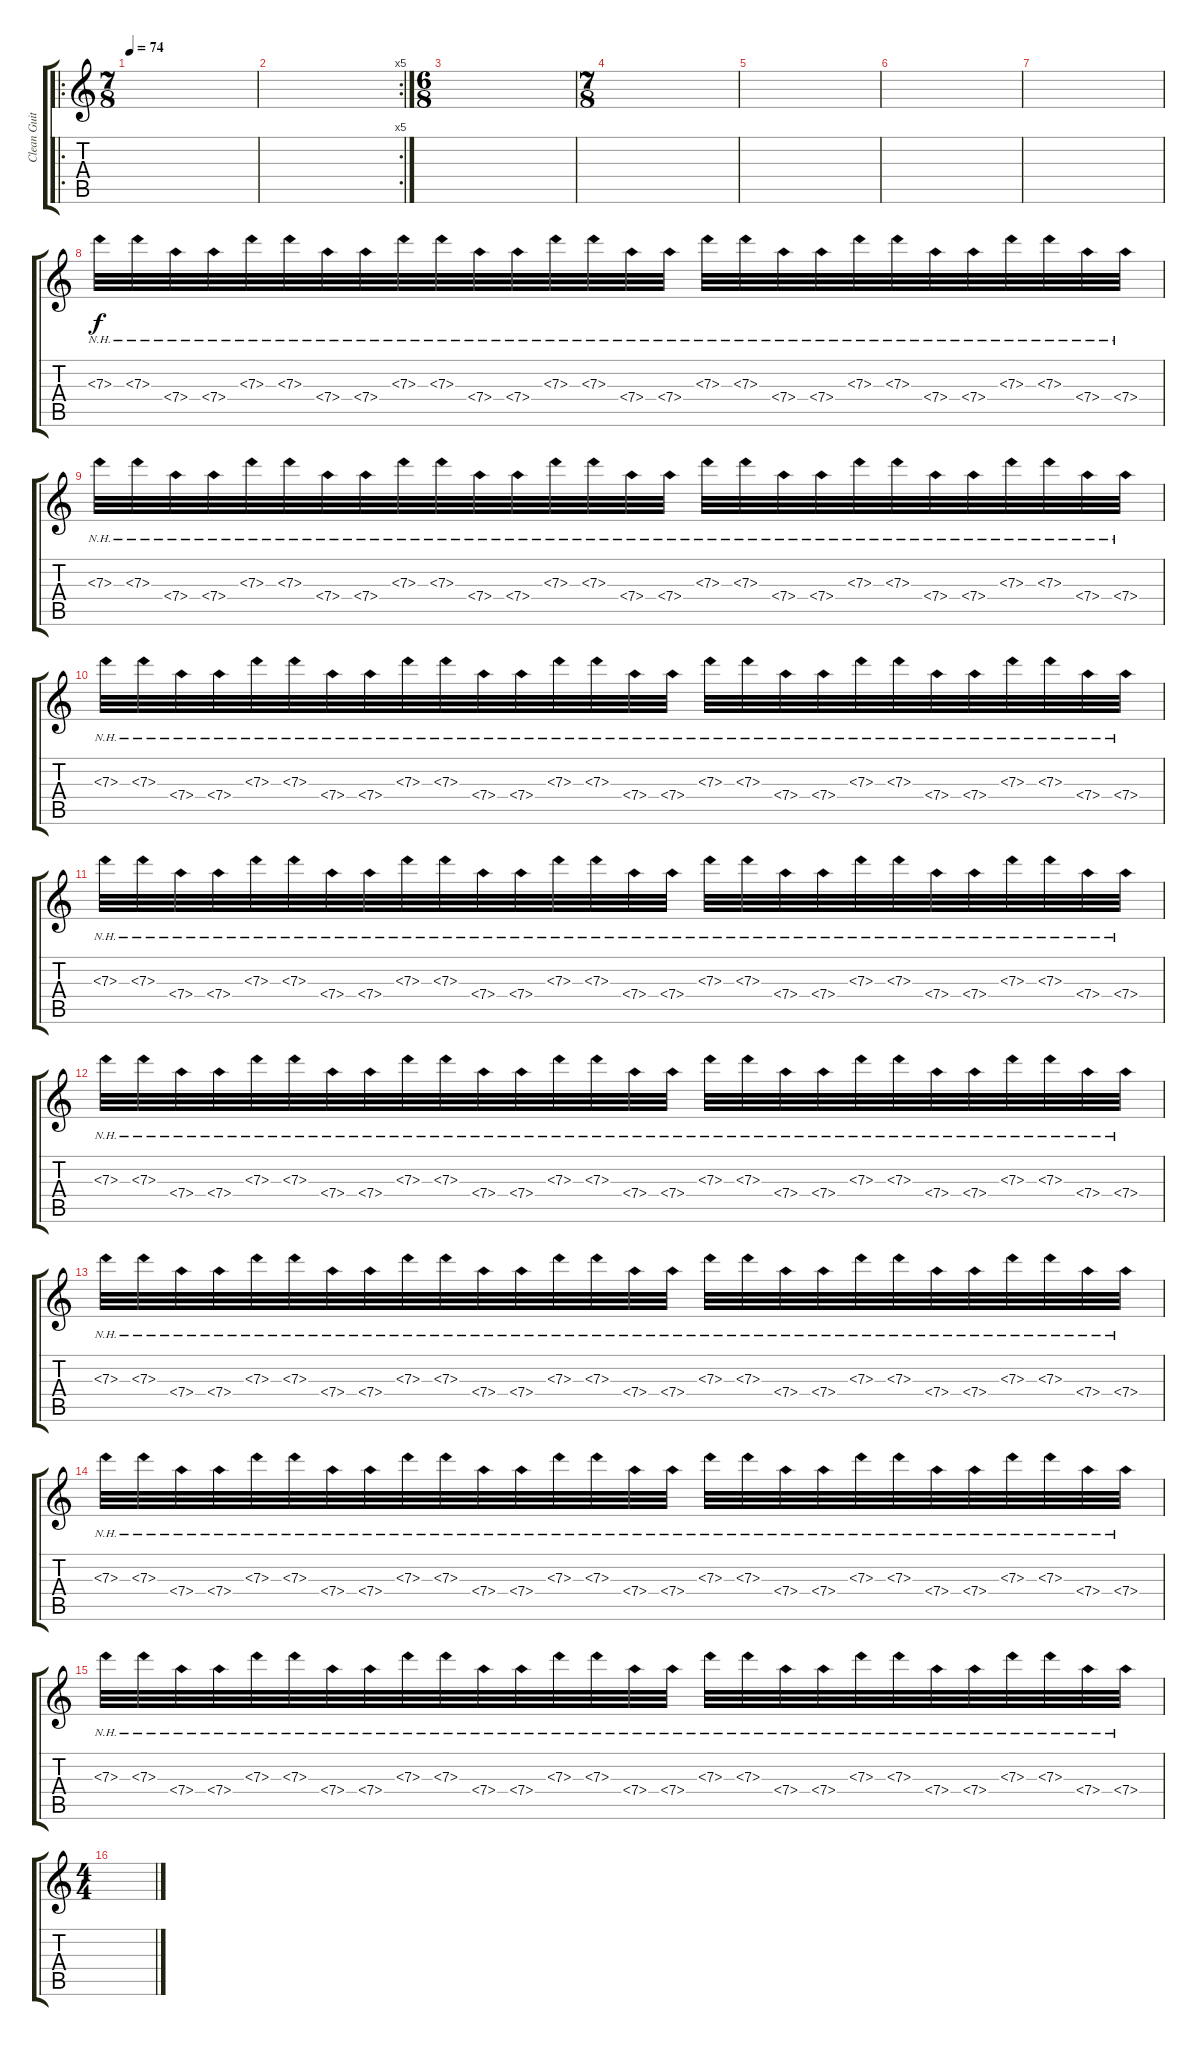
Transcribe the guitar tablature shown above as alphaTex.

\track ("Clean Guitar" "Clean Guit") {instrument electricguitarjazz}
\staff {score tabs}
\tuning (E4 B3 G3 D3 A2 D2) {hide}
\ro
\ts (7 8)
\tempo 74
\clef g2
\ks c
|
\rc 5
|
\ts (6 8)
|
\ts (7 8)
|
|
|
|
7.3{nh}.32{volume 7} 7.3{nh}.32 7.4{nh}.32 7.4{nh}.32 7.3{nh}.32 7.3{nh}.32 7.4{nh}.32 7.4{nh}.32 7.3{nh}.32 7.3{nh}.32 7.4{nh}.32 7.4{nh}.32 7.3{nh}.32 7.3{nh}.32 7.4{nh}.32 7.4{nh}.32 7.3{nh}.32 7.3{nh}.32 7.4{nh}.32 7.4{nh}.32 7.3{nh}.32 7.3{nh}.32 7.4{nh}.32 7.4{nh}.32 7.3{nh}.32 7.3{nh}.32 7.4{nh}.32 7.4{nh}.32 |
7.3{nh}.32{volume 7} 7.3{nh}.32 7.4{nh}.32 7.4{nh}.32 7.3{nh}.32 7.3{nh}.32 7.4{nh}.32 7.4{nh}.32 7.3{nh}.32 7.3{nh}.32 7.4{nh}.32 7.4{nh}.32 7.3{nh}.32 7.3{nh}.32 7.4{nh}.32 7.4{nh}.32 7.3{nh}.32 7.3{nh}.32 7.4{nh}.32 7.4{nh}.32 7.3{nh}.32 7.3{nh}.32 7.4{nh}.32 7.4{nh}.32 7.3{nh}.32 7.3{nh}.32 7.4{nh}.32 7.4{nh}.32 |
7.3{nh}.32{volume 7} 7.3{nh}.32 7.4{nh}.32 7.4{nh}.32 7.3{nh}.32 7.3{nh}.32 7.4{nh}.32 7.4{nh}.32 7.3{nh}.32 7.3{nh}.32 7.4{nh}.32 7.4{nh}.32 7.3{nh}.32 7.3{nh}.32 7.4{nh}.32 7.4{nh}.32 7.3{nh}.32 7.3{nh}.32 7.4{nh}.32 7.4{nh}.32 7.3{nh}.32 7.3{nh}.32 7.4{nh}.32 7.4{nh}.32 7.3{nh}.32 7.3{nh}.32 7.4{nh}.32 7.4{nh}.32 |
7.3{nh}.32{volume 7} 7.3{nh}.32 7.4{nh}.32 7.4{nh}.32 7.3{nh}.32 7.3{nh}.32 7.4{nh}.32 7.4{nh}.32 7.3{nh}.32 7.3{nh}.32 7.4{nh}.32 7.4{nh}.32 7.3{nh}.32 7.3{nh}.32 7.4{nh}.32 7.4{nh}.32 7.3{nh}.32 7.3{nh}.32 7.4{nh}.32 7.4{nh}.32 7.3{nh}.32 7.3{nh}.32 7.4{nh}.32 7.4{nh}.32 7.3{nh}.32 7.3{nh}.32 7.4{nh}.32 7.4{nh}.32 |
7.3{nh}.32{volume 7} 7.3{nh}.32 7.4{nh}.32 7.4{nh}.32 7.3{nh}.32 7.3{nh}.32 7.4{nh}.32 7.4{nh}.32 7.3{nh}.32 7.3{nh}.32 7.4{nh}.32 7.4{nh}.32 7.3{nh}.32 7.3{nh}.32 7.4{nh}.32 7.4{nh}.32 7.3{nh}.32 7.3{nh}.32 7.4{nh}.32 7.4{nh}.32 7.3{nh}.32 7.3{nh}.32 7.4{nh}.32 7.4{nh}.32 7.3{nh}.32 7.3{nh}.32 7.4{nh}.32 7.4{nh}.32 |
7.3{nh}.32{volume 7} 7.3{nh}.32 7.4{nh}.32 7.4{nh}.32 7.3{nh}.32 7.3{nh}.32 7.4{nh}.32 7.4{nh}.32 7.3{nh}.32 7.3{nh}.32 7.4{nh}.32 7.4{nh}.32 7.3{nh}.32 7.3{nh}.32 7.4{nh}.32 7.4{nh}.32 7.3{nh}.32 7.3{nh}.32 7.4{nh}.32 7.4{nh}.32 7.3{nh}.32 7.3{nh}.32 7.4{nh}.32 7.4{nh}.32 7.3{nh}.32 7.3{nh}.32 7.4{nh}.32 7.4{nh}.32 |
7.3{nh}.32{volume 7} 7.3{nh}.32 7.4{nh}.32 7.4{nh}.32 7.3{nh}.32 7.3{nh}.32 7.4{nh}.32 7.4{nh}.32 7.3{nh}.32 7.3{nh}.32 7.4{nh}.32 7.4{nh}.32 7.3{nh}.32 7.3{nh}.32 7.4{nh}.32 7.4{nh}.32 7.3{nh}.32 7.3{nh}.32 7.4{nh}.32 7.4{nh}.32 7.3{nh}.32 7.3{nh}.32 7.4{nh}.32 7.4{nh}.32 7.3{nh}.32 7.3{nh}.32 7.4{nh}.32 7.4{nh}.32 |
7.3{nh}.32{volume 7} 7.3{nh}.32 7.4{nh}.32 7.4{nh}.32 7.3{nh}.32 7.3{nh}.32 7.4{nh}.32 7.4{nh}.32 7.3{nh}.32 7.3{nh}.32 7.4{nh}.32 7.4{nh}.32 7.3{nh}.32 7.3{nh}.32 7.4{nh}.32 7.4{nh}.32 7.3{nh}.32 7.3{nh}.32 7.4{nh}.32 7.4{nh}.32 7.3{nh}.32 7.3{nh}.32 7.4{nh}.32 7.4{nh}.32 7.3{nh}.32 7.3{nh}.32 7.4{nh}.32 7.4{nh}.32 |
\ts (4 4)
